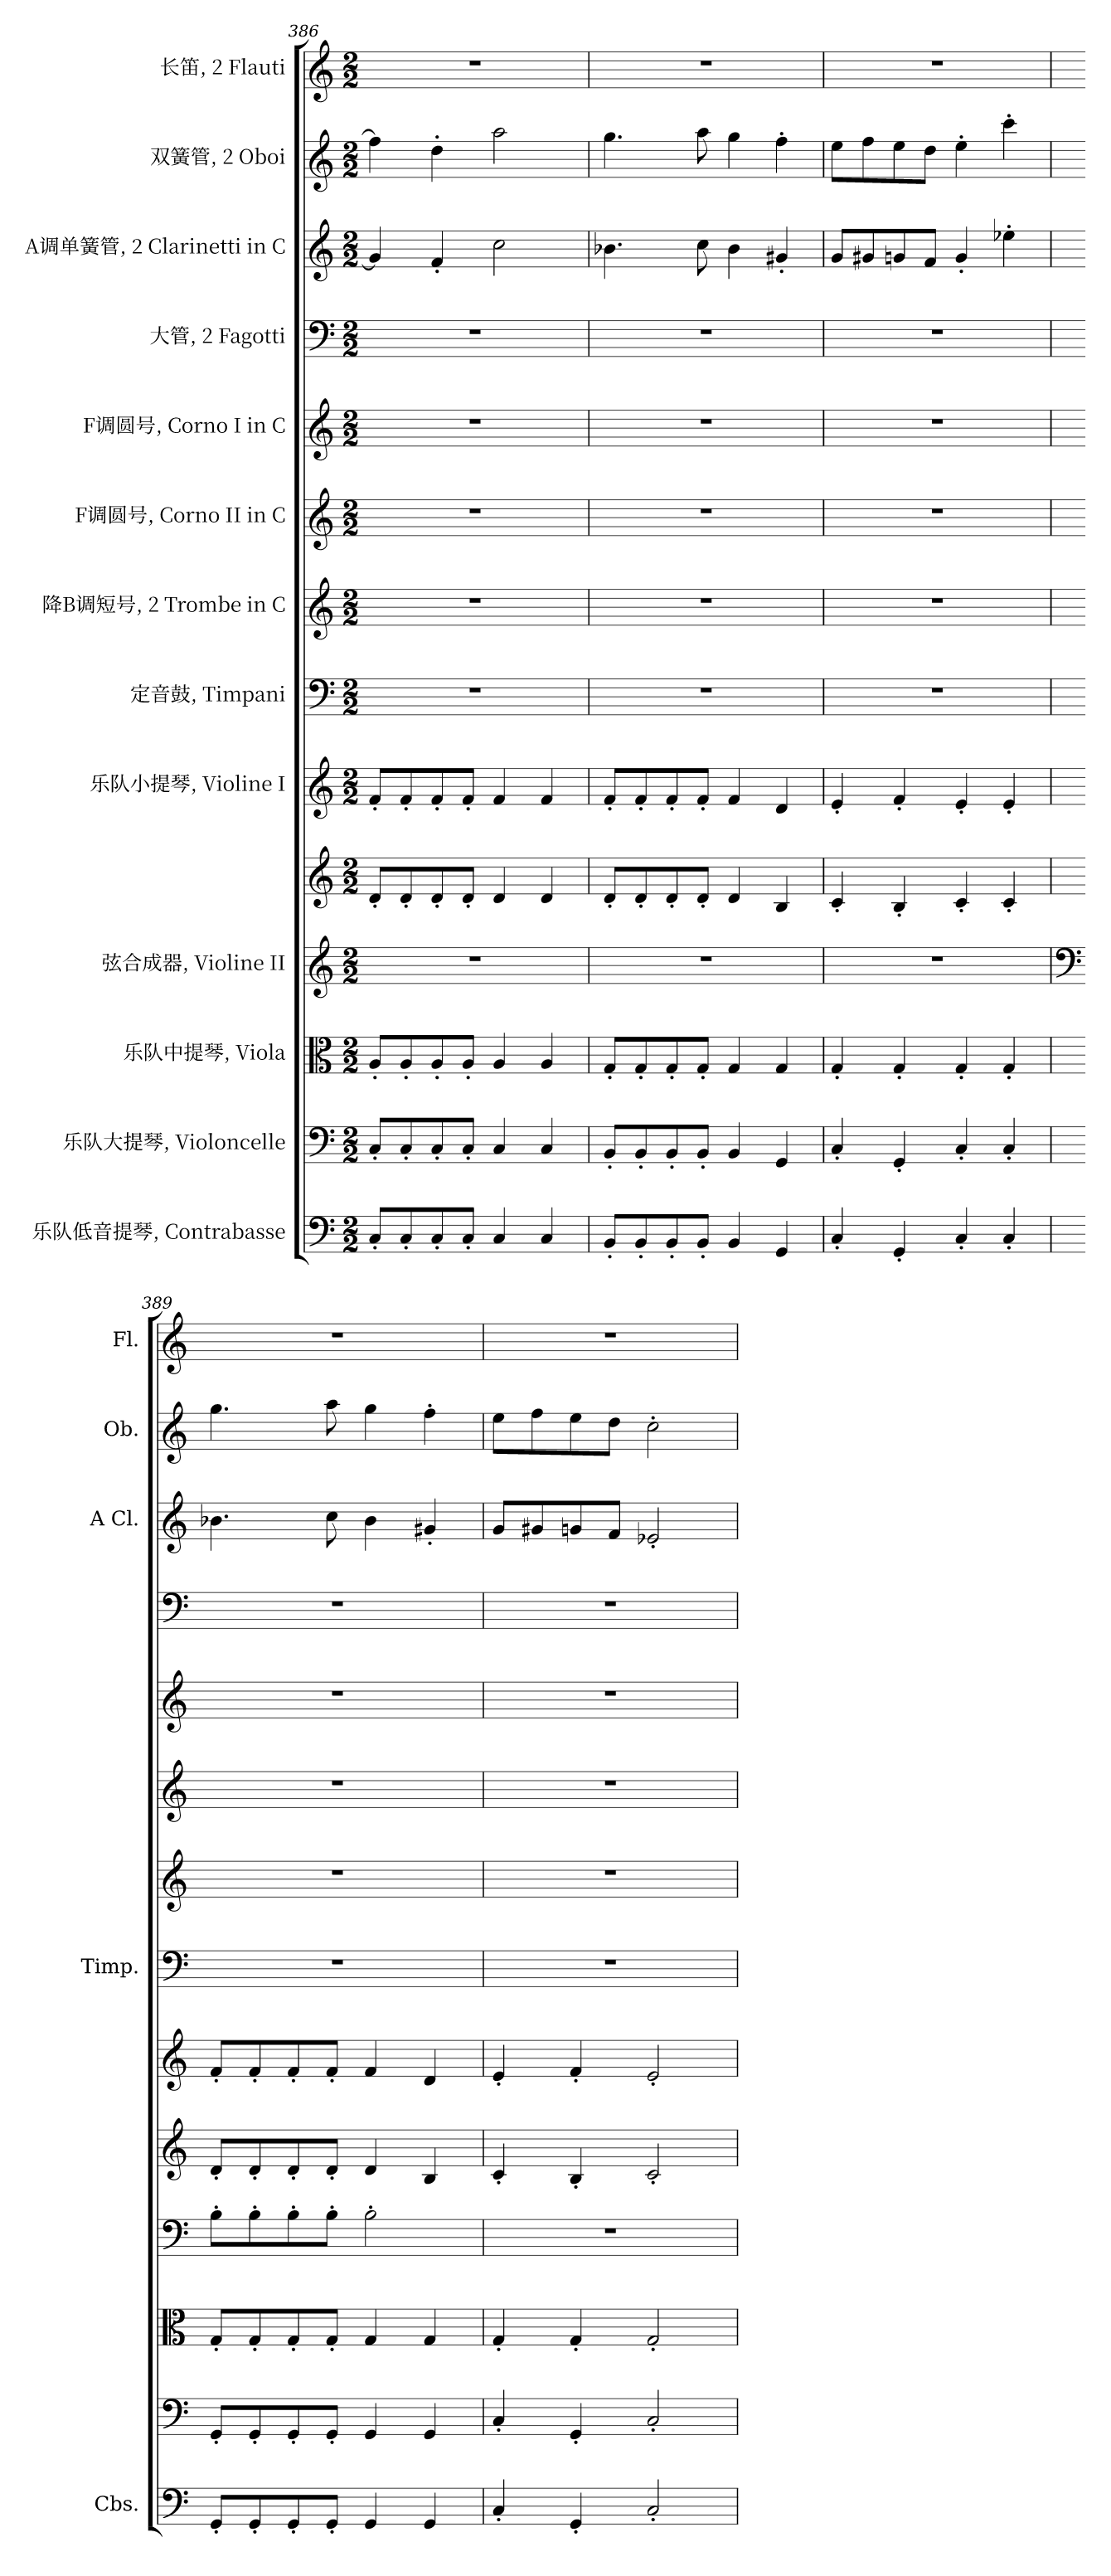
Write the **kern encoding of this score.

**kern	**kern	**kern	**kern	**kern	**kern	**kern	**kern	**kern	**kern	**kern	**kern	**kern	**kern
*part13	*part12	*part11	*part10	*part10	*part9	*part8	*part7	*part6	*part5	*part4	*part3	*part2	*part1
*staff14	*staff13	*staff12	*staff11	*staff10	*staff9	*staff8	*staff7	*staff6	*staff5	*staff4	*staff3	*staff2	*staff1
*I"乐队低音提琴, Contrabasse	*I"乐队大提琴, Violoncelle	*I"乐队中提琴, Viola	*I"弦合成器, Violine II	*	*I"乐队小提琴, Violine I	*I"定音鼓, Timpani	*I"降B调短号, 2 Trombe in C	*I"F调圆号, Corno II in C	*I"F调圆号, Corno I in C	*I"大管, 2 Fagotti	*I"A调单簧管, 2 Clarinetti in C	*I"双簧管, 2 Oboi	*I"长笛, 2 Flauti
*I'Cbs.	*	*	*	*	*	*I'Timp.	*	*	*	*	*I'A Cl.	*I'Ob.	*I'Fl.
*clefF4	*clefF4	*clefC3	*clefG2	*clefG2	*clefG2	*clefF4	*clefG2	*clefG2	*clefG2	*clefF4	*clefG2	*clefG2	*clefG2
*ITrd7c12	*	*	*	*	*	*	*ITrd1c2	*ITrd4c7	*ITrd4c7	*	*ITrd2c3	*	*
*k[]	*k[]	*k[]	*k[]	*k[]	*k[]	*k[]	*k[b-e-]	*k[b-]	*k[b-]	*k[]	*k[f#c#g#]	*k[]	*k[]
*M2/2	*M2/2	*M2/2	*M2/2	*M2/2	*M2/2	*M2/2	*M2/2	*M2/2	*M2/2	*M2/2	*M2/2	*M2/2	*M2/2
*MM239	*MM239	*MM239	*MM239	*MM239	*MM239	*MM239	*MM239	*MM239	*MM239	*MM239	*MM239	*MM239	*MM239
=386	=386	=386	=386	=386	=386	=386	=386	=386	=386	=386	=386	=386	=386
8CC'/L	8C'/L	8A'/L	1r	8d'/L	8f'/L	1r	1r	1r	1r	1r	4e#/]	4ff\]	1r
8CC'/	8C'/	8A'/	.	8d'/	8f'/	.	.	.	.	.	.	.	.
8CC'/	8C'/	8A'/	.	8d'/	8f'/	.	.	.	.	.	4d'/	4dd'\	.
8CC'/J	8C'/J	8A'/J	.	8d'/J	8f'/J	.	.	.	.	.	.	.	.
4CC/	4C/	4A/	.	4d/	4f/	.	.	.	.	.	2a\	2aa\	.
4CC/	4C/	4A/	.	4d/	4f/	.	.	.	.	.	.	.	.
=387	=387	=387	=387	=387	=387	=387	=387	=387	=387	=387	=387	=387	=387
*	*	*	*	*	*	*	*	*	*	*	*	*	*MM239
8BBB'/L	8BB'/L	8G'/L	1r	8d'/L	8f'/L	1r	1r	1r	1r	1r	4.gn\	4.gg\	1r
8BBB'/	8BB'/	8G'/	.	8d'/	8f'/	.	.	.	.	.	.	.	.
8BBB'/	8BB'/	8G'/	.	8d'/	8f'/	.	.	.	.	.	.	.	.
8BBB'/J	8BB'/J	8G'/J	.	8d'/J	8f'/J	.	.	.	.	.	8a\	8aa\	.
4BBB/	4BB/	4G/	.	4d/	4f/	.	.	.	.	.	4g\	4gg\	.
4GGG/	4GG/	4G/	.	4B/	4d/	.	.	.	.	.	4e#X'/	4ff'\	.
!!LO:PB:g=z
=388	=388	=388	=388	=388	=388	=388	=388	=388	=388	=388	=388	=388	=388
*	*	*	*	*	*	*	*	*	*	*	*	*	*MM239
4CC'/	4C'/	4G'/	1r	4c'/	4e'/	1r	1r	1r	1r	1r	8e/L	8ee\L	1r
.	.	.	.	.	.	.	.	.	.	.	8e#X/	8ff\	.
4GGG'/	4GG'/	4G'/	.	4B'/	4f'/	.	.	.	.	.	8en/	8ee\	.
.	.	.	.	.	.	.	.	.	.	.	8d/J	8dd\J	.
4CC'/	4C'/	4G'/	.	4c'/	4e'/	.	.	.	.	.	4e'/	4ee'\	.
4CC'/	4C'/	4G'/	.	4c'/	4e'/	.	.	.	.	.	4ccn'\	4ccc'\	.
=389	=389	=389	=389	=389	=389	=389	=389	=389	=389	=389	=389	=389	=389
*	*	*	*clefF4	*	*	*	*	*	*	*	*	*	*
*	*	*	*	*	*	*	*	*	*	*	*	*	*MM239
8GGG'/L	8GG'/L	8G'/L	8B'\L	8d'/L	8f'/L	1r	1r	1r	1r	1r	4.gn\	4.gg\	1r
8GGG'/	8GG'/	8G'/	8B'\	8d'/	8f'/	.	.	.	.	.	.	.	.
8GGG'/	8GG'/	8G'/	8B'\	8d'/	8f'/	.	.	.	.	.	.	.	.
8GGG'/J	8GG'/J	8G'/J	8B'\J	8d'/J	8f'/J	.	.	.	.	.	8a\	8aa\	.
4GGG/	4GG/	4G/	2B'\	4d/	4f/	.	.	.	.	.	4g\	4gg\	.
4GGG/	4GG/	4G/	.	4B/	4d/	.	.	.	.	.	4e#X'/	4ff'\	.
=390	=390	=390	=390	=390	=390	=390	=390	=390	=390	=390	=390	=390	=390
*	*	*	*	*	*	*	*	*	*	*	*	*	*MM239
4CC'/	4C'/	4G'/	1r	4c'/	4e'/	1r	1r	1r	1r	1r	8e/L	8ee\L	1r
.	.	.	.	.	.	.	.	.	.	.	8e#X/	8ff\	.
4GGG'/	4GG'/	4G'/	.	4B'/	4f'/	.	.	.	.	.	8en/	8ee\	.
.	.	.	.	.	.	.	.	.	.	.	8d/J	8dd\J	.
2CC'/	2C'/	2G'/	.	2c'/	2e'/	.	.	.	.	.	2cn'/	2cc'\	.
=	=	=	=	=	=	=	=	=	=	=	=	=	=
*-	*-	*-	*-	*-	*-	*-	*-	*-	*-	*-	*-	*-	*-
